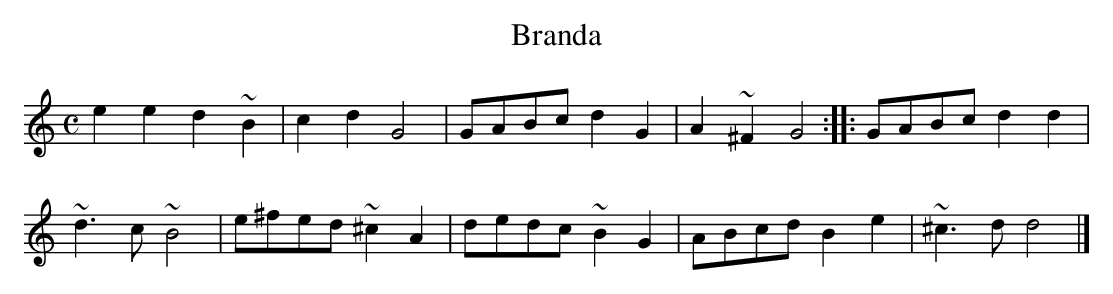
X:1
T:Branda
M:C
K:Ddor
e2e2d2~B2|c2d2G4|GABcd2G2|A2~^F2G4:||:GABcd2d2|
~d3c~B4|e^fed~^c2A2|dedc~B2G2|ABcdB2e2|~^c3dd4|]
